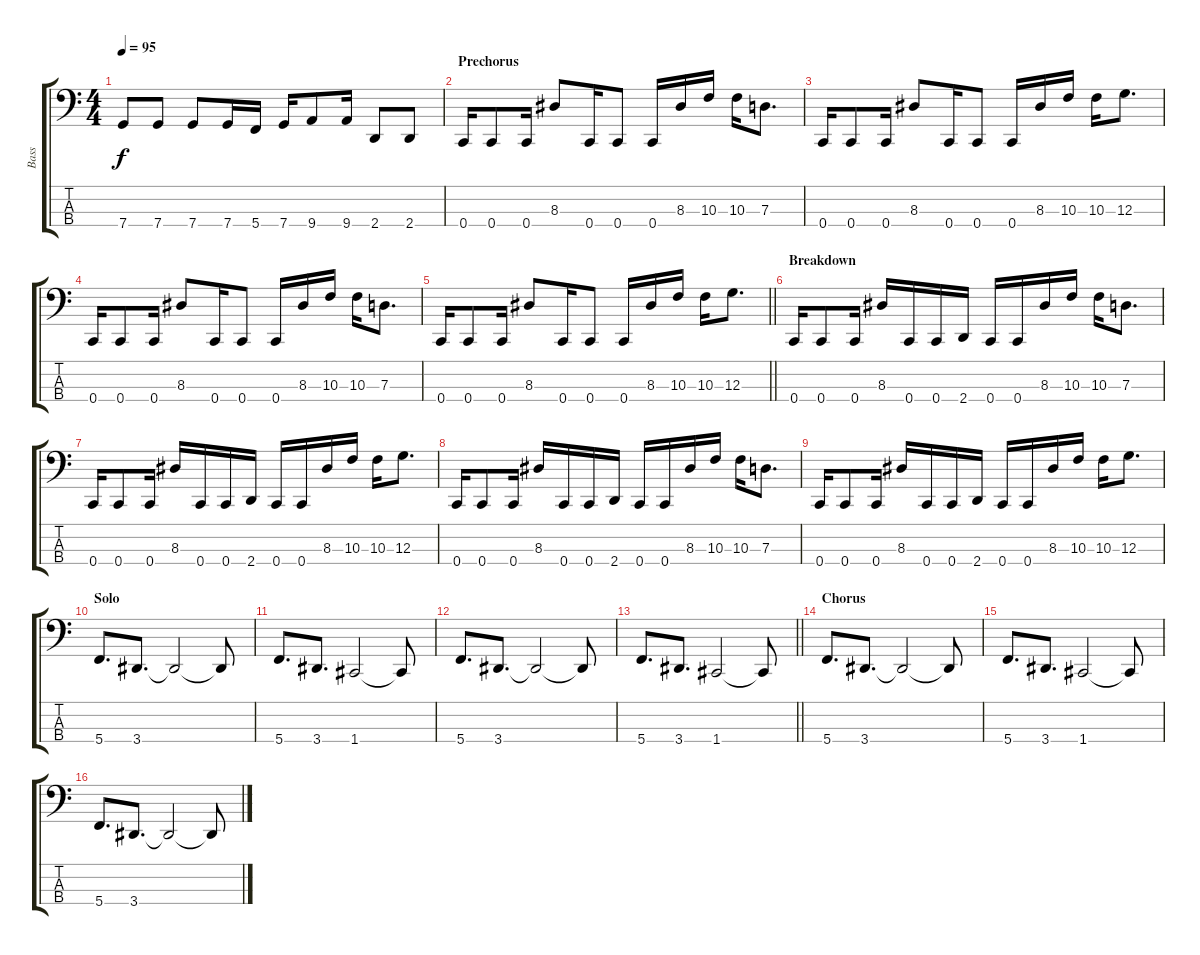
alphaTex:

\track ("Bass" "Bass") {instrument electricbassfinger}
\staff {score tabs}
\tuning (F2 C2 G1 C1) {hide}
\ts (4 4)
\tempo 95
\clef f4
\ks c
7.4.8{dy f} 7.4.8 7.4.8 7.4.16 5.4.16 7.4.16 9.4.8 9.4.16 2.4.8 2.4.8 |
\section ("" "Prechorus")
0.4.16 0.4.8 0.4.16 8.3.8 0.4.16 0.4.8 0.4.16 8.3.16 10.3.16 10.3.16 7.3.8{d} |
0.4.16 0.4.8 0.4.16 8.3.8 0.4.16 0.4.8 0.4.16 8.3.16 10.3.16 10.3.16 12.3.8{d} |
0.4.16 0.4.8 0.4.16 8.3.8 0.4.16 0.4.8 0.4.16 8.3.16 10.3.16 10.3.16 7.3.8{d} |
\barLineRight lightlight
0.4.16 0.4.8 0.4.16 8.3.8 0.4.16 0.4.8 0.4.16 8.3.16 10.3.16 10.3.16 12.3.8{d} |
\section ("" "Breakdown")
0.4.16 0.4.8 0.4.16 8.3.16 0.4.16 0.4.16 2.4.16 0.4.16 0.4.16 8.3.16 10.3.16 10.3.16 7.3.8{d} |
0.4.16 0.4.8 0.4.16 8.3.16 0.4.16 0.4.16 2.4.16 0.4.16 0.4.16 8.3.16 10.3.16 10.3.16 12.3.8{d} |
0.4.16 0.4.8 0.4.16 8.3.16 0.4.16 0.4.16 2.4.16 0.4.16 0.4.16 8.3.16 10.3.16 10.3.16 7.3.8{d} |
0.4.16 0.4.8 0.4.16 8.3.16 0.4.16 0.4.16 2.4.16 0.4.16 0.4.16 8.3.16 10.3.16 10.3.16 12.3.8{d} |
\section ("" "Solo")
5.4.8{d} 3.4.8{d} 3.4{t}.2 3.4{t}.8 |
5.4.8{d} 3.4.8{d} 1.4.2 1.4{t}.8 |
5.4.8{d} 3.4.8{d} 3.4{t}.2 3.4{t}.8 |
\barLineRight lightlight
5.4.8{d} 3.4.8{d} 1.4.2 1.4{t}.8 |
\section ("" "Chorus")
5.4.8{d} 3.4.8{d} 3.4{t}.2 3.4{t}.8 |
5.4.8{d} 3.4.8{d} 1.4.2 1.4{t}.8 |
5.4.8{d} 3.4.8{d} 3.4{t}.2 3.4{t}.8
